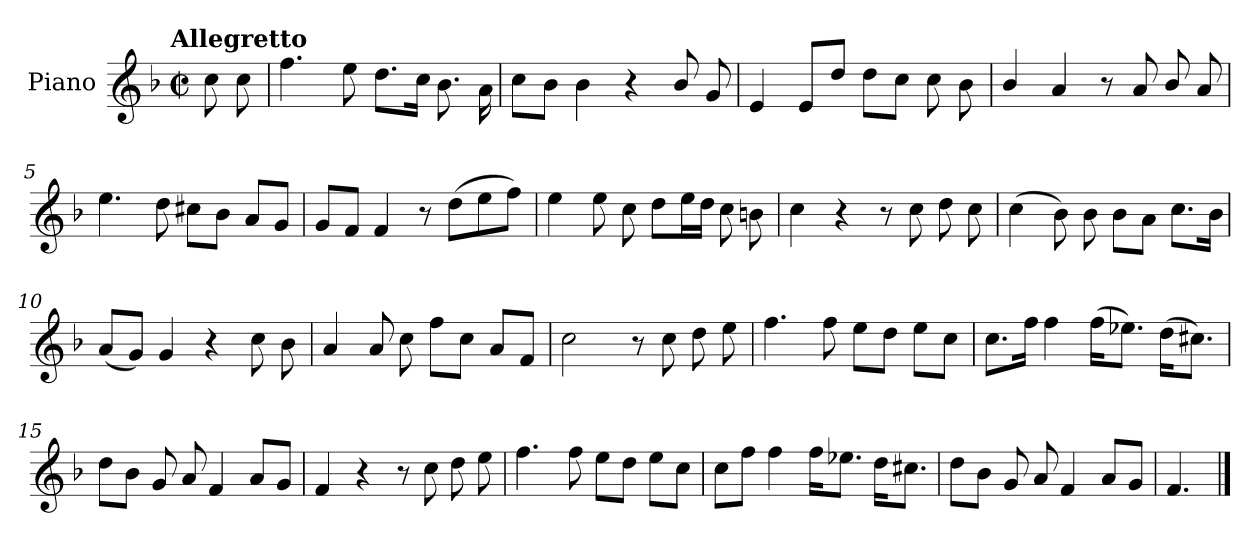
**kern
*part1
*staff1
*I"Piano
*I'Pno.
*clefG2
*k[b-]
!!LO:TX:omd:t=Allegretto
*M2/2
*met(c|)
*MM116
=
8cc\
8cc\
=1
4.ff\
8ee\
8.dd\L
16cc\Jk
8.b-\
16a\
=2
8cc\L
8b-\J
4b-\
4r
8b-/
8g/
=3
4e/
8e/L
8dd/J
8dd\L
8cc\J
8cc\
8b-\
!!LO:LB:g=z
=4
4b-/
4a/
8r
8a/
8b-/
8a/
=5
4.ee\
8dd\
8cc#X\L
8b-\J
8a/L
8g/J
=6
8g/L
8f/J
4f/
8r
(>8dd\L
8ee\
8ff\J)
=7
4ee\
8ee\
8cc\
8dd\L
16ee\L
16dd\JJ
8cc\
8bn\
=8
4cc\
4r
8r
8cc\
8dd\
8cc\
!!LO:LB:g=z
=9
(>4cc\
8b-\)
8b-\
8b-\L
8a\J
8.cc\L
16b-\Jk
=10
(<8a/L
8g/J)
4g/
4r
8cc\
8b-\
=11
4a/
8a/
8cc\
8ff\L
8cc\J
8a/L
8f/J
=12
2cc\
8r
8cc\
8dd\
8ee\
=13
4.ff\
8ff\
8ee\L
8dd\J
8ee\L
8cc\J
!!LO:LB:g=z
=14
8.cc\L
16ff\Jk
4ff\
(>16ff\KL
8.ee-X\J)
(>16dd\KL
8.cc#X\J)
=15
8dd\L
8b-\J
8g/
8a/
4f/
8a/L
8g/J
=16
4f/
4r
8r
8cc\
8dd\
8ee\
=17
4.ff\
8ff\
8ee\L
8dd\J
8ee\L
8cc\J
!!LO:LB:g=z
=18
8cc\L
8ff\J
4ff\
16ff\KL
8.ee-X\J
16dd\KL
8.cc#X\J
=19
8dd\L
8b-\J
8g/
8a/
4f/
8a/L
8g/J
=20
4.f/
==
*-
